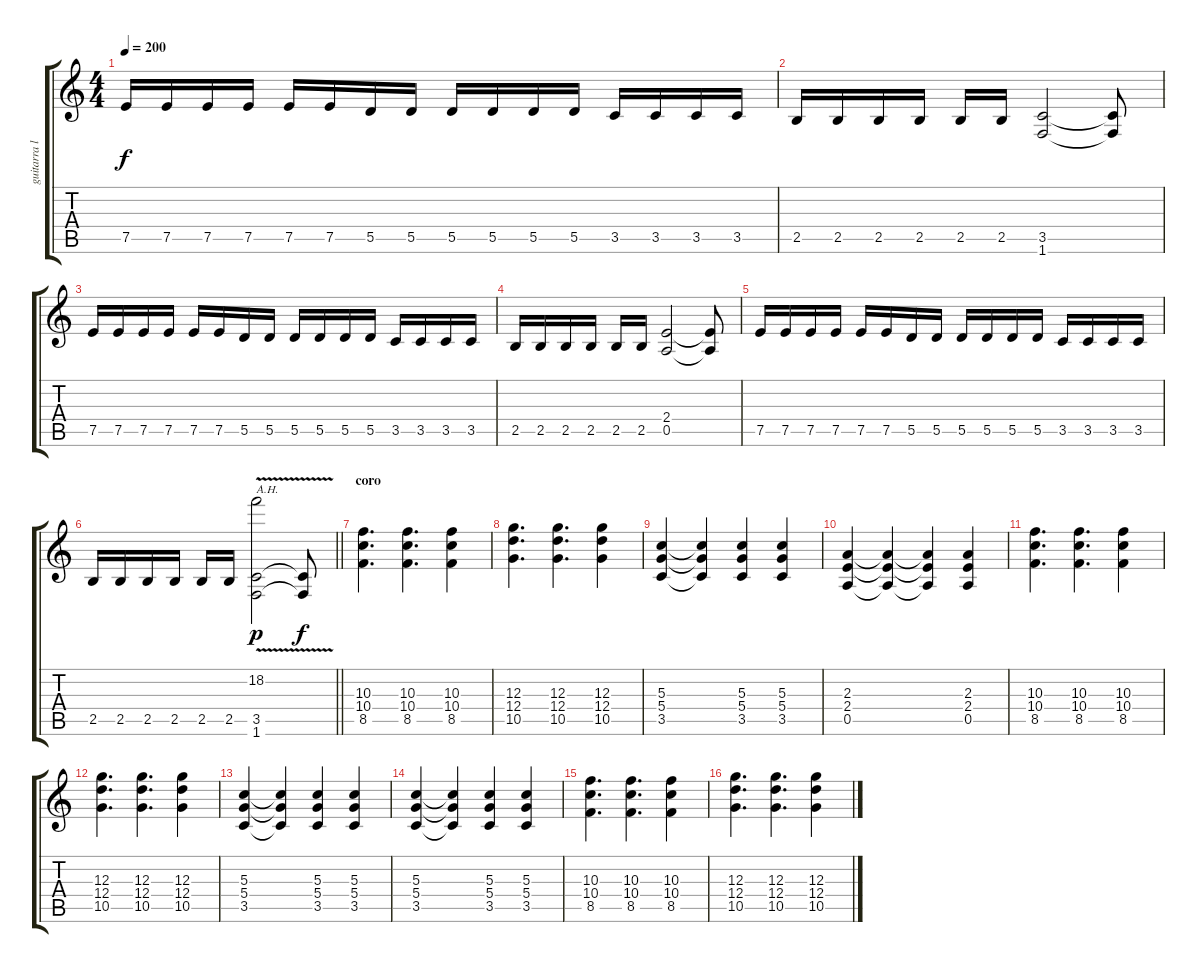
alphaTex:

\track ("guitarra lider" "guitarra l") {instrument distortionguitar}
\staff {score tabs}
\tuning (E4 B3 G3 D3 A2 E2) {hide}
\ts (4 4)
\tempo 200
\clef g2
\ks c
7.5.16{dy f} 7.5.16 7.5.16 7.5.16 7.5.16 7.5.16 5.5.16 5.5.16 5.5.16 5.5.16 5.5.16 5.5.16 3.5.16 3.5.16 3.5.16 3.5.16 |
2.5.16 2.5.16 2.5.16 2.5.16 2.5.16 2.5.16 (3.5 1.6).2 (3.5{t} 1.6{t}).8 |
7.5.16 7.5.16 7.5.16 7.5.16 7.5.16 7.5.16 5.5.16 5.5.16 5.5.16 5.5.16 5.5.16 5.5.16 3.5.16 3.5.16 3.5.16 3.5.16 |
2.5.16 2.5.16 2.5.16 2.5.16 2.5.16 2.5.16 (2.4 0.5).2 (2.4{t} 0.5{t}).8 |
7.5.16 7.5.16 7.5.16 7.5.16 7.5.16 7.5.16 5.5.16 5.5.16 5.5.16 5.5.16 5.5.16 5.5.16 3.5.16 3.5.16 3.5.16 3.5.16 |
\barLineRight lightlight
2.5.16 2.5.16 2.5.16 2.5.16 2.5.16 2.5.16 (18.2{v} 3.5{v} 1.6{v}).2{txt "A.H." dy p} (3.5{t} 1.6{t}).8{dy f} |
\section ("" "coro")
(10.3 10.4 8.5).4{d} (10.3 10.4 8.5).4{d} (10.3 10.4 8.5).4 |
(12.3 12.4 10.5).4{d} (12.3 12.4 10.5).4{d} (12.3 12.4 10.5).4 |
(5.3 5.4 3.5).4 (5.3{t} 5.4{t} 3.5{t}).4 (5.3 5.4 3.5).4 (5.3 5.4 3.5).4 |
(2.3 2.4 0.5).4 (2.3{t} 2.4{t} 0.5{t}).4 (2.3{t} 2.4{t} 0.5{t}).4 (2.3 2.4 0.5).4 |
(10.3 10.4 8.5).4{d} (10.3 10.4 8.5).4{d} (10.3 10.4 8.5).4 |
(12.3 12.4 10.5).4{d} (12.3 12.4 10.5).4{d} (12.3 12.4 10.5).4 |
(5.3 5.4 3.5).4 (5.3{t} 5.4{t} 3.5{t}).4 (5.3 5.4 3.5).4 (5.3 5.4 3.5).4 |
(5.3 5.4 3.5).4 (5.3{t} 5.4{t} 3.5{t}).4 (5.3 5.4 3.5).4 (5.3 5.4 3.5).4 |
(10.3 10.4 8.5).4{d} (10.3 10.4 8.5).4{d} (10.3 10.4 8.5).4 |
(12.3 12.4 10.5).4{d} (12.3 12.4 10.5).4{d} (12.3 12.4 10.5).4
